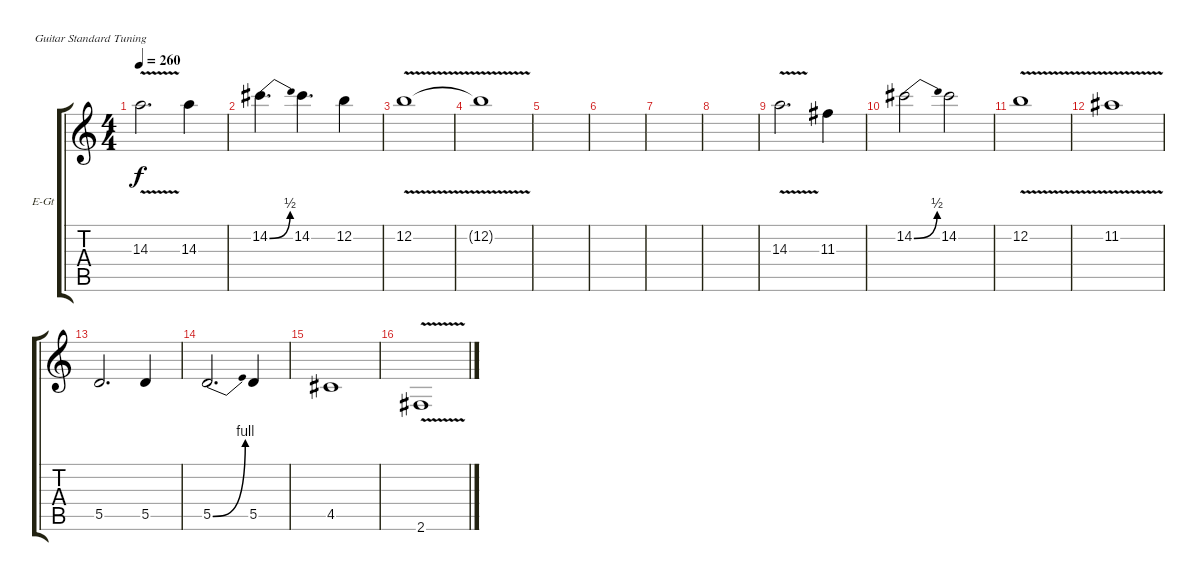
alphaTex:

\defaultSystemsLayout 4
\bracketExtendMode groupsimilarinstruments
\firstSystemTrackNameOrientation horizontal
\otherSystemsTrackNameOrientation horizontal
\track ("Extra Guitar" "E-Gt") {mute instrument distortionguitar}
\staff {score tabs}
\tuning (E4 B3 G3 D3 A2 E2)
\ts (4 4)
\tempo 260
\clef g2
\ks c
14.3{v}.2{d dy f} 14.3.4 |
14.2{be (bend 0 0 60 2)}.4{d} 14.2.4{d} 12.2.4 |
12.2{v}.1 |
12.2{v t}.1 |
|
|
|
|
14.3{v}.2{d} 11.3.4 |
14.2{be (bend 0 0 60 2)}.2 14.2.2 |
12.2{v}.1 |
11.2{v}.1 |
5.5.2{d} 5.5.4 |
5.5{be (bend 0 0 37.199999999999996 4)}.2{d} 5.5.4 |
4.5.1 |
2.6{v}.1
